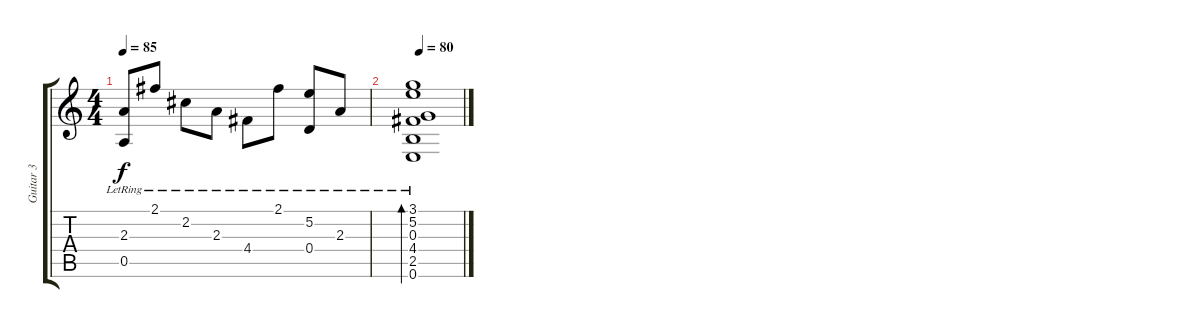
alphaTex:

\track ("Guitar 3" "Guitar 3") {instrument acousticguitarsteel}
\staff {score tabs}
\tuning (E4 B3 G3 D3 A2 E2) {hide}
\ts (4 4)
\tempo 85
\clef g2
\ks c
(2.3{lr} 0.5{lr}).8{dy f} 2.1{lr}.8 2.2{lr}.8 2.3{lr}.8 4.4{lr}.8 2.1{lr}.8 (5.2{lr} 0.4{lr}).8 2.3{lr}.8 |
\tempo 80
(3.1 5.2 0.3 4.4 2.5 0.6{lr}).1{bd 480}
